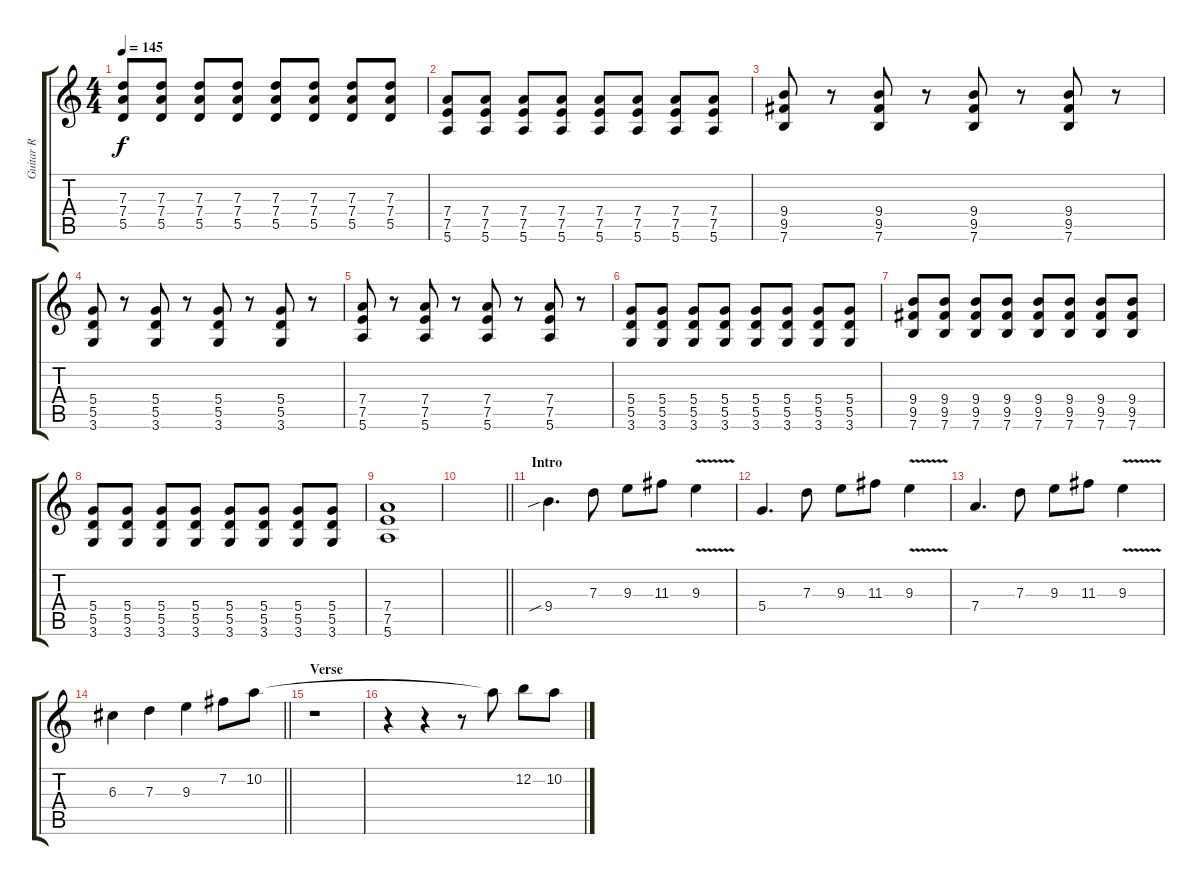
\track ("Guitar R" "Guitar R") {instrument distortionguitar}
\staff {score tabs}
\tuning (E4 B3 G3 D3 A2 E2) {hide}
\ts (4 4)
\tempo 145
\clef g2
\ks c
(7.3 7.4 5.5).8{dy f} (7.3 7.4 5.5).8 (7.3 7.4 5.5).8 (7.3 7.4 5.5).8 (7.3 7.4 5.5).8 (7.3 7.4 5.5).8 (7.3 7.4 5.5).8 (7.3 7.4 5.5).8 |
(7.4 7.5 5.6).8 (7.4 7.5 5.6).8 (7.4 7.5 5.6).8 (7.4 7.5 5.6).8 (7.4 7.5 5.6).8 (7.4 7.5 5.6).8 (7.4 7.5 5.6).8 (7.4 7.5 5.6).8 |
(9.4 9.5 7.6).8 r.8 (9.4 9.5 7.6).8 r.8 (9.4 9.5 7.6).8 r.8 (9.4 9.5 7.6).8 r.8 |
(5.4 5.5 3.6).8 r.8 (5.4 5.5 3.6).8 r.8 (5.4 5.5 3.6).8 r.8 (5.4 5.5 3.6).8 r.8 |
(7.4 7.5 5.6).8 r.8 (7.4 7.5 5.6).8 r.8 (7.4 7.5 5.6).8 r.8 (7.4 7.5 5.6).8 r.8 |
(5.4 5.5 3.6).8 (5.4 5.5 3.6).8 (5.4 5.5 3.6).8 (5.4 5.5 3.6).8 (5.4 5.5 3.6).8 (5.4 5.5 3.6).8 (5.4 5.5 3.6).8 (5.4 5.5 3.6).8 |
(9.4 9.5 7.6).8 (9.4 9.5 7.6).8{txt ""} (9.4 9.5 7.6).8 (9.4 9.5 7.6).8 (9.4 9.5 7.6).8 (9.4 9.5 7.6).8 (9.4 9.5 7.6).8 (9.4 9.5 7.6).8 |
(5.4 5.5 3.6).8 (5.4 5.5 3.6).8 (5.4 5.5 3.6).8 (5.4 5.5 3.6).8 (5.4 5.5 3.6).8 (5.4 5.5 3.6).8 (5.4 5.5 3.6).8 (5.4 5.5 3.6).8 |
(7.4 7.5 5.6).1 |
\barLineRight lightlight
|
\section ("" "Intro")
9.4{sib}.4{d} 7.3.8 9.3.8 11.3.8 9.3{v}.4 |
5.4.4{d} 7.3.8 9.3.8 11.3.8 9.3{v}.4 |
7.4.4{d} 7.3.8 9.3.8 11.3.8 9.3{v}.4 |
\barLineRight lightlight
6.3.4 7.3.4 9.3.4 7.2.8 10.2.8 |
\section ("" "Verse")
r.1{volume 8} |
r.4 r.4 r.8 10.2{t}.8 12.2.8{volume 11} 10.2.8{volume 7}
